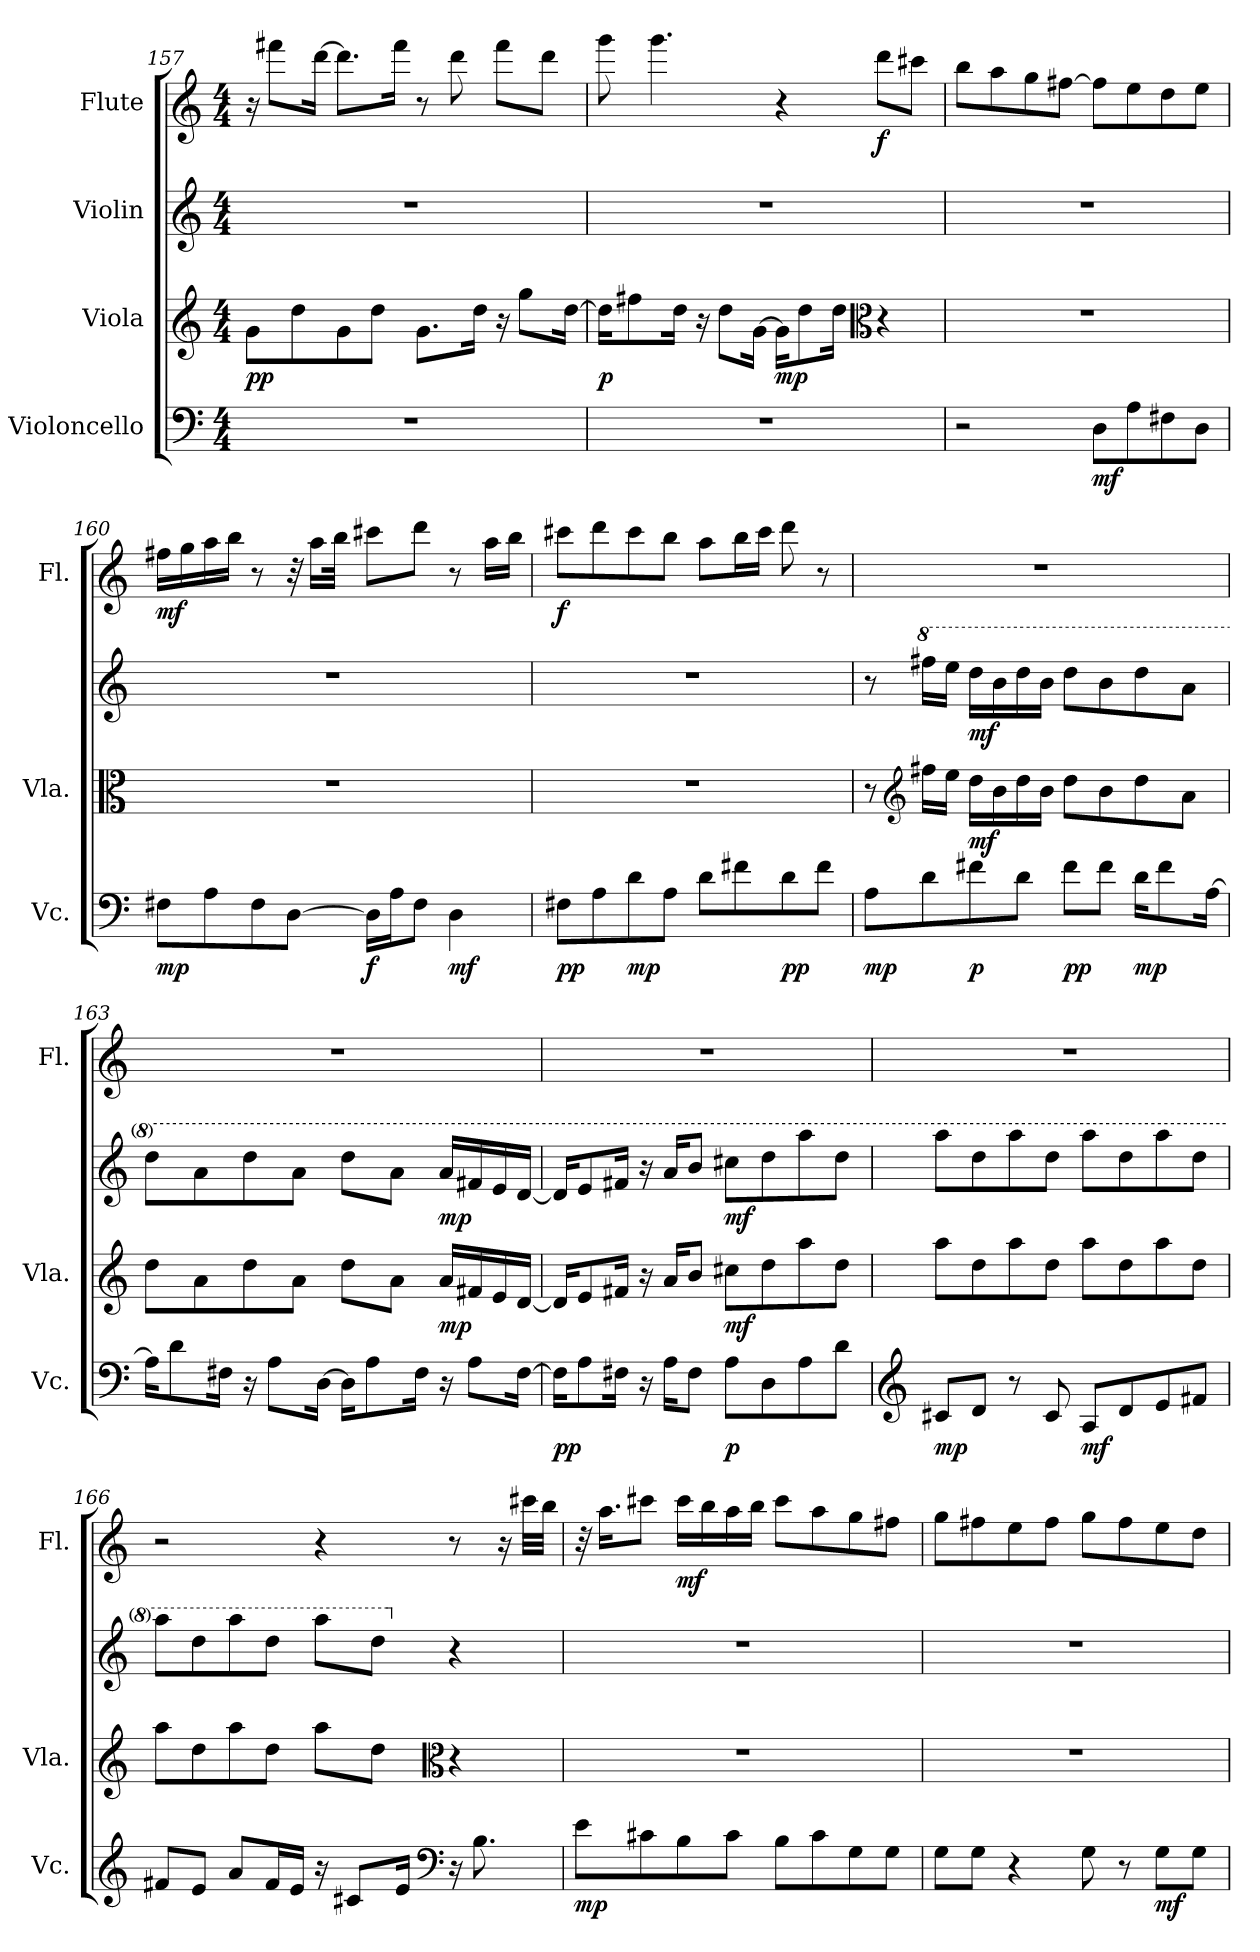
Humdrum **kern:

**kern	**dynam	**kern	**dynam	**kern	**dynam	**kern	**dynam
*part4	*part4	*part3	*part3	*part2	*part2	*part1	*part1
*staff4	*staff4	*staff3	*staff3	*staff2	*staff2	*staff1	*staff1
*I"Violoncello	*	*I"Viola	*	*I"Violin	*	*I"Flute	*
*I'Vc.	*	*I'Vla.	*	*	*	*I'Fl.	*
*clefF4	*	*clefG2	*	*clefG2	*	*clefG2	*
*k[]	*	*k[]	*	*k[]	*	*k[]	*
*C:	*	*C:	*	*C:	*	*C:	*
*M4/4	*	*M4/4	*	*M4/4	*	*M4/4	*
=157	=157	=157	=157	=157	=157	=157	=157
1r	.	8gi\L	pp	1r	.	16r	.
.	.	.	.	.	.	8fff#Xi\L	.
.	.	8ddi\	.	.	.	.	.
.	.	.	.	.	.	[16dddi\Jk	.
.	.	8gi\	.	.	.	8.dddi\L]	.
.	.	8ddi\J	.	.	.	.	.
.	.	.	.	.	.	16fff#i\Jk	.
.	.	8.gi\L	.	.	.	8r	.
.	.	.	.	.	.	8dddi\	.
.	.	16ddi\Jk	.	.	.	.	.
.	.	16r	.	.	.	8fff#i\L	.
.	.	8ggi\L	.	.	.	.	.
.	.	.	.	.	.	8dddi\J	.
.	.	[16ddi\Jk	.	.	.	.	.
=158	=158	=158	=158	=158	=158	=158	=158
1r	.	16ddi\KL]	p	1r	.	8gggi\	.
.	.	8ff#Xi\	.	.	.	.	.
.	.	.	.	.	.	4.gggi\	.
.	.	16ddi\Jk	.	.	.	.	.
.	.	16r	.	.	.	.	.
.	.	8ddi\L	.	.	.	.	.
.	.	[16gi\Jk	.	.	.	.	.
.	.	16gi\KL]	mp	.	.	4r	.
.	.	8ddi\	.	.	.	.	.
.	.	16ddi\Jk	.	.	.	.	.
*	*	*clefC3	*	*	*	*	*
.	.	4r	.	.	.	8dddi\L	f
.	.	.	.	.	.	8ccc#Xi\J	.
!!LO:LB:g=z
=159	=159	=159	=159	=159	=159	=159	=159
2r	.	1r	.	1r	.	8bbi\L	.
.	.	.	.	.	.	8aai\	.
.	.	.	.	.	.	8ggi\	.
.	.	.	.	.	.	[8ff#Xi\J	.
8Di\L	mf	.	.	.	.	8ff#i\L]	.
8Ai\	.	.	.	.	.	8eei\	.
8F#Xi\	.	.	.	.	.	8ddi\	.
8Di\J	.	.	.	.	.	8eei\J	.
=160	=160	=160	=160	=160	=160	=160	=160
8F#Xi\L	mp	1r	.	1r	.	16ff#Xi\LL	mf
.	.	.	.	.	.	16ggi\	.
8Ai\	.	.	.	.	.	16aai\	.
.	.	.	.	.	.	16bbi\JJ	.
8F#i\	.	.	.	.	.	8r	.
[8Di\J	.	.	.	.	.	32r	.
.	.	.	.	.	.	16aai\LL	.
.	.	.	.	.	.	32bbi\JJk	.
16Di\LL]	f	.	.	.	.	8ccc#Xi\L	.
16Ai\J	.	.	.	.	.	.	.
8F#i\J	.	.	.	.	.	8dddi\J	.
4Di\	mf	.	.	.	.	8r	.
.	.	.	.	.	.	16aai\LL	.
.	.	.	.	.	.	16bbi\JJ	.
=161	=161	=161	=161	=161	=161	=161	=161
8F#Xi\L	pp	1r	.	1r	.	8ccc#Xi\L	f
8Ai\	.	.	.	.	.	8dddi\	.
8di\	mp	.	.	.	.	8ccc#i\	.
8Ai\J	.	.	.	.	.	8bbi\J	.
8di\L	.	.	.	.	.	8aai\L	.
8f#Xi\	.	.	.	.	.	16bbi\L	.
.	.	.	.	.	.	16ccc#i\JJ	.
8di\	pp	.	.	.	.	8dddi\	.
8f#i\J	.	.	.	.	.	8r	.
!!LO:PB:g=z
=162	=162	=162	=162	=162	=162	=162	=162
8Ai\L	mp	8r	.	8r	.	1r	.
*	*	*clefG2	*	*	*	*	*
*	*	*	*	*8va	*	*	*
8di\	.	16ff#Xi\LL	.	16fff#Xi\LL	.	.	.
.	.	16eei\JJ	.	16eeei\JJ	.	.	.
8f#Xi\	p	16ddi\LL	mf	16dddi\LL	mf	.	.
.	.	16bi\	.	16bbi\	.	.	.
8di\J	.	16ddi\	.	16dddi\	.	.	.
.	.	16bi\JJ	.	16bbi\JJ	.	.	.
8f#i\L	pp	8ddi\L	.	8dddi\L	.	.	.
8f#i\J	.	8bi\	.	8bbi\	.	.	.
16di\KL	mp	8ddi\	.	8dddi\	.	.	.
8f#i\	.	.	.	.	.	.	.
.	.	8ai\J	.	8aai\J	.	.	.
[16Ai\Jk	.	.	.	.	.	.	.
=163	=163	=163	=163	=163	=163	=163	=163
16Ai\KL]	.	8ddi\L	.	8dddi\L	.	1r	.
8di\	.	.	.	.	.	.	.
.	.	8ai\	.	8aai\	.	.	.
16F#Xi\Jk	.	.	.	.	.	.	.
16r	.	8ddi\	.	8dddi\	.	.	.
8Ai\L	.	.	.	.	.	.	.
.	.	8ai\J	.	8aai\J	.	.	.
[16Di\Jk	.	.	.	.	.	.	.
16Di\KL]	.	8ddi\L	.	8dddi\L	.	.	.
8Ai\	.	.	.	.	.	.	.
.	.	8ai\J	.	8aai\J	.	.	.
16F#i\Jk	.	.	.	.	.	.	.
16r	.	16ai/LL	mp	16aai/LL	mp	.	.
8Ai\L	.	16f#Xi/	.	16ff#Xi/	.	.	.
.	.	16ei/	.	16eei/	.	.	.
[16F#i\Jk	.	[16di/JJ	.	[16ddi/JJ	.	.	.
=164	=164	=164	=164	=164	=164	=164	=164
16F#i\KL]	pp	16di/KL]	.	16ddi/KL]	.	1r	.
8Ai\	.	8ei/	.	8eei/	.	.	.
16F#Xi\Jk	.	16f#Xi/Jk	.	16ff#Xi/Jk	.	.	.
16r	.	16r	.	16r	.	.	.
16Ai\KL	.	16ai/KL	.	16aai/KL	.	.	.
8F#i\J	.	8bi/J	.	8bbi/J	.	.	.
8Ai\L	p	8cc#Xi\L	mf	8ccc#Xi\L	mf	.	.
8Di\	.	8ddi\	.	8dddi\	.	.	.
8Ai\	.	8aai\	.	8aaai\	.	.	.
8di\J	.	8ddi\J	.	8dddi\J	.	.	.
!!LO:LB:g=z
=165	=165	=165	=165	=165	=165	=165	=165
*clefG2	*	*	*	*	*	*	*
8c#Xi/L	mp	8aai\L	.	8aaai\L	.	1r	.
8di/J	.	8ddi\	.	8dddi\	.	.	.
8r	.	8aai\	.	8aaai\	.	.	.
8c#i/	.	8ddi\J	.	8dddi\J	.	.	.
8Ai/L	mf	8aai\L	.	8aaai\L	.	.	.
8di/	.	8ddi\	.	8dddi\	.	.	.
8ei/	.	8aai\	.	8aaai\	.	.	.
8f#Xi/J	.	8ddi\J	.	8dddi\J	.	.	.
=166	=166	=166	=166	=166	=166	=166	=166
8f#Xi/L	.	8aai\L	.	8aaai\L	.	2r	.
8ei/J	.	8ddi\	.	8dddi\	.	.	.
8ai/L	.	8aai\	.	8aaai\	.	.	.
16f#i/L	.	8ddi\J	.	8dddi\J	.	.	.
16ei/JJ	.	.	.	.	.	.	.
16r	.	8aai\L	.	8aaai\L	.	4r	.
8c#Xi/L	.	.	.	.	.	.	.
.	.	8ddi\J	.	8dddi\J	.	.	.
16ei/Jk	.	.	.	.	.	.	.
*clefF4	*	*clefC3	*	*	*	*	*
*	*	*	*	*X8va	*	*	*
16r	.	4r	.	4r	.	8r	.
8.Bi\	.	.	.	.	.	.	.
.	.	.	.	.	.	16r	.
.	.	.	.	.	.	32ccc#Xi\LLL	.
.	.	.	.	.	.	32bbi\JJJ	.
=167	=167	=167	=167	=167	=167	=167	=167
8ei\L	mp	1r	.	1r	.	32r	.
.	.	.	.	.	.	16.aai\KL	.
8c#Xi\	.	.	.	.	.	8ccc#Xi\J	.
8Bi\	.	.	.	.	.	16ccc#i\LL	mf
.	.	.	.	.	.	16bbi\	.
8c#i\J	.	.	.	.	.	16aai\	.
.	.	.	.	.	.	16bbi\JJ	.
8Bi\L	.	.	.	.	.	8ccc#i\L	.
8c#i\	.	.	.	.	.	8aai\	.
8Gi\	.	.	.	.	.	8ggi\	.
8Gi\J	.	.	.	.	.	8ff#Xi\J	.
!!LO:LB:g=z
=168	=168	=168	=168	=168	=168	=168	=168
8Gi\L	.	1r	.	1r	.	8ggi\L	.
8Gi\J	.	.	.	.	.	8ff#Xi\	.
4r	.	.	.	.	.	8eei\	.
.	.	.	.	.	.	8ff#i\J	.
8Gi\	.	.	.	.	.	8ggi\L	.
8r	.	.	.	.	.	8ff#i\	.
8Gi\L	mf	.	.	.	.	8eei\	.
8Gi\J	.	.	.	.	.	8ddi\J	.
=	=	=	=	=	=	=	=
*-	*-	*-	*-	*-	*-	*-	*-
